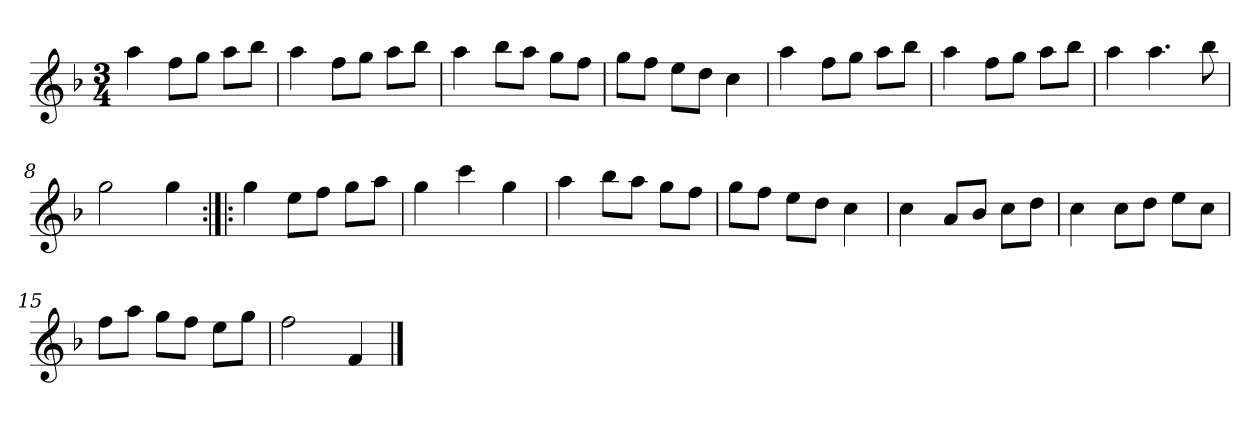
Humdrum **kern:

**kern
*part1
*staff1
*clefG2
*k[b-]
*F:
*M3/4
*MM120
=1
4aa
8ff\L
8gg\J
8aa\L
8bb-\J
=2
4aa
8ff\L
8gg\J
8aa\L
8bb-\J
=3
4aa
8bb-\L
8aa\J
8gg\L
8ff\J
=4
8gg\L
8ff\J
8ee\L
8dd\J
4cc
=5
4aa
8ff\L
8gg\J
8aa\L
8bb-\J
=6
4aa
8ff\L
8gg\J
8aa\L
8bb-\J
=7
4aa
4.aa
8bb-
=8
2gg
4gg
=9:|!|:
4gg
8ee\L
8ff\J
8gg\L
8aa\J
=10
4gg
4ccc
4gg
=11
4aa
8bb-\L
8aa\J
8gg\L
8ff\J
=12
8gg\L
8ff\J
8ee\L
8dd\J
4cc
=13
4cc
8a/L
8b-/J
8cc\L
8dd\J
=14
4cc
8cc\L
8dd\J
8ee\L
8cc\J
=15
8ff\L
8aa\J
8gg\L
8ff\J
8ee\L
8gg\J
=16
2ff
4f
==
*-
